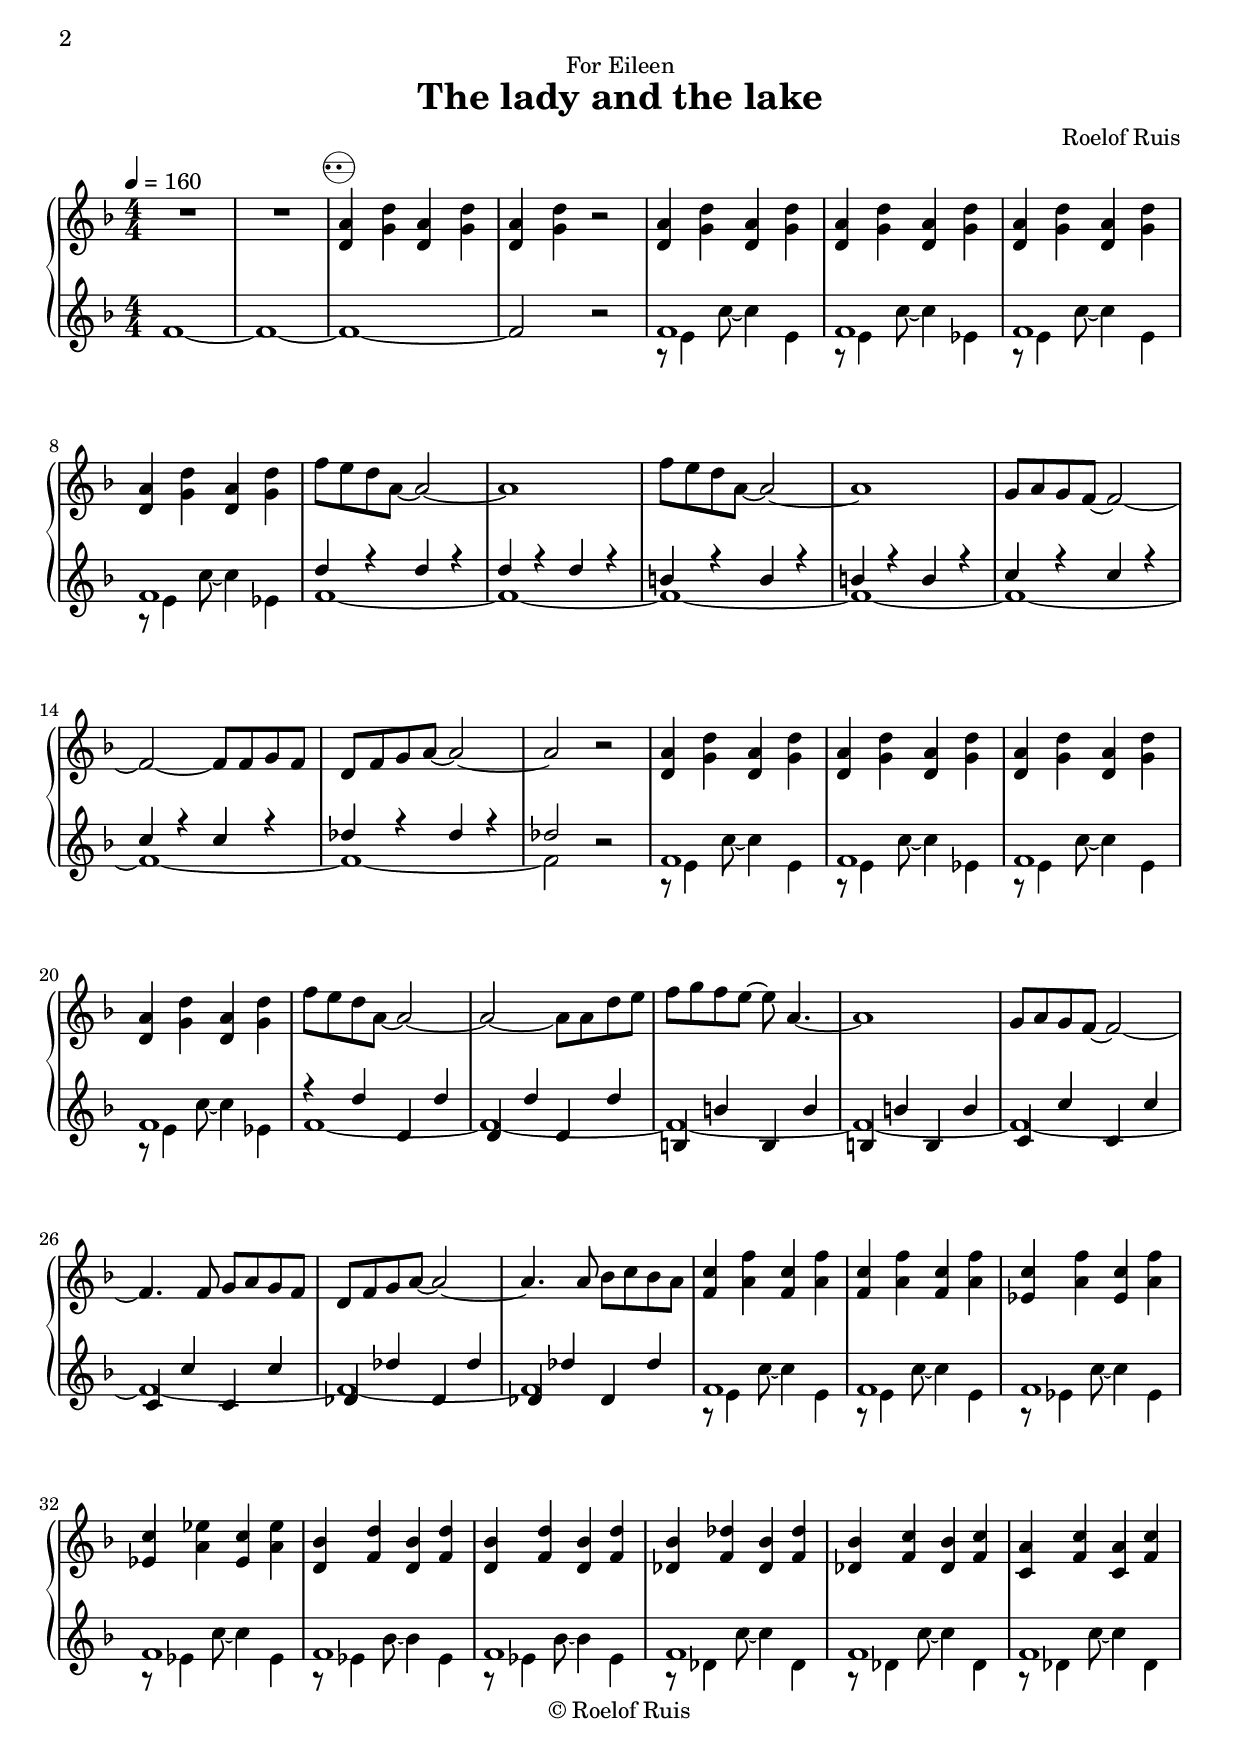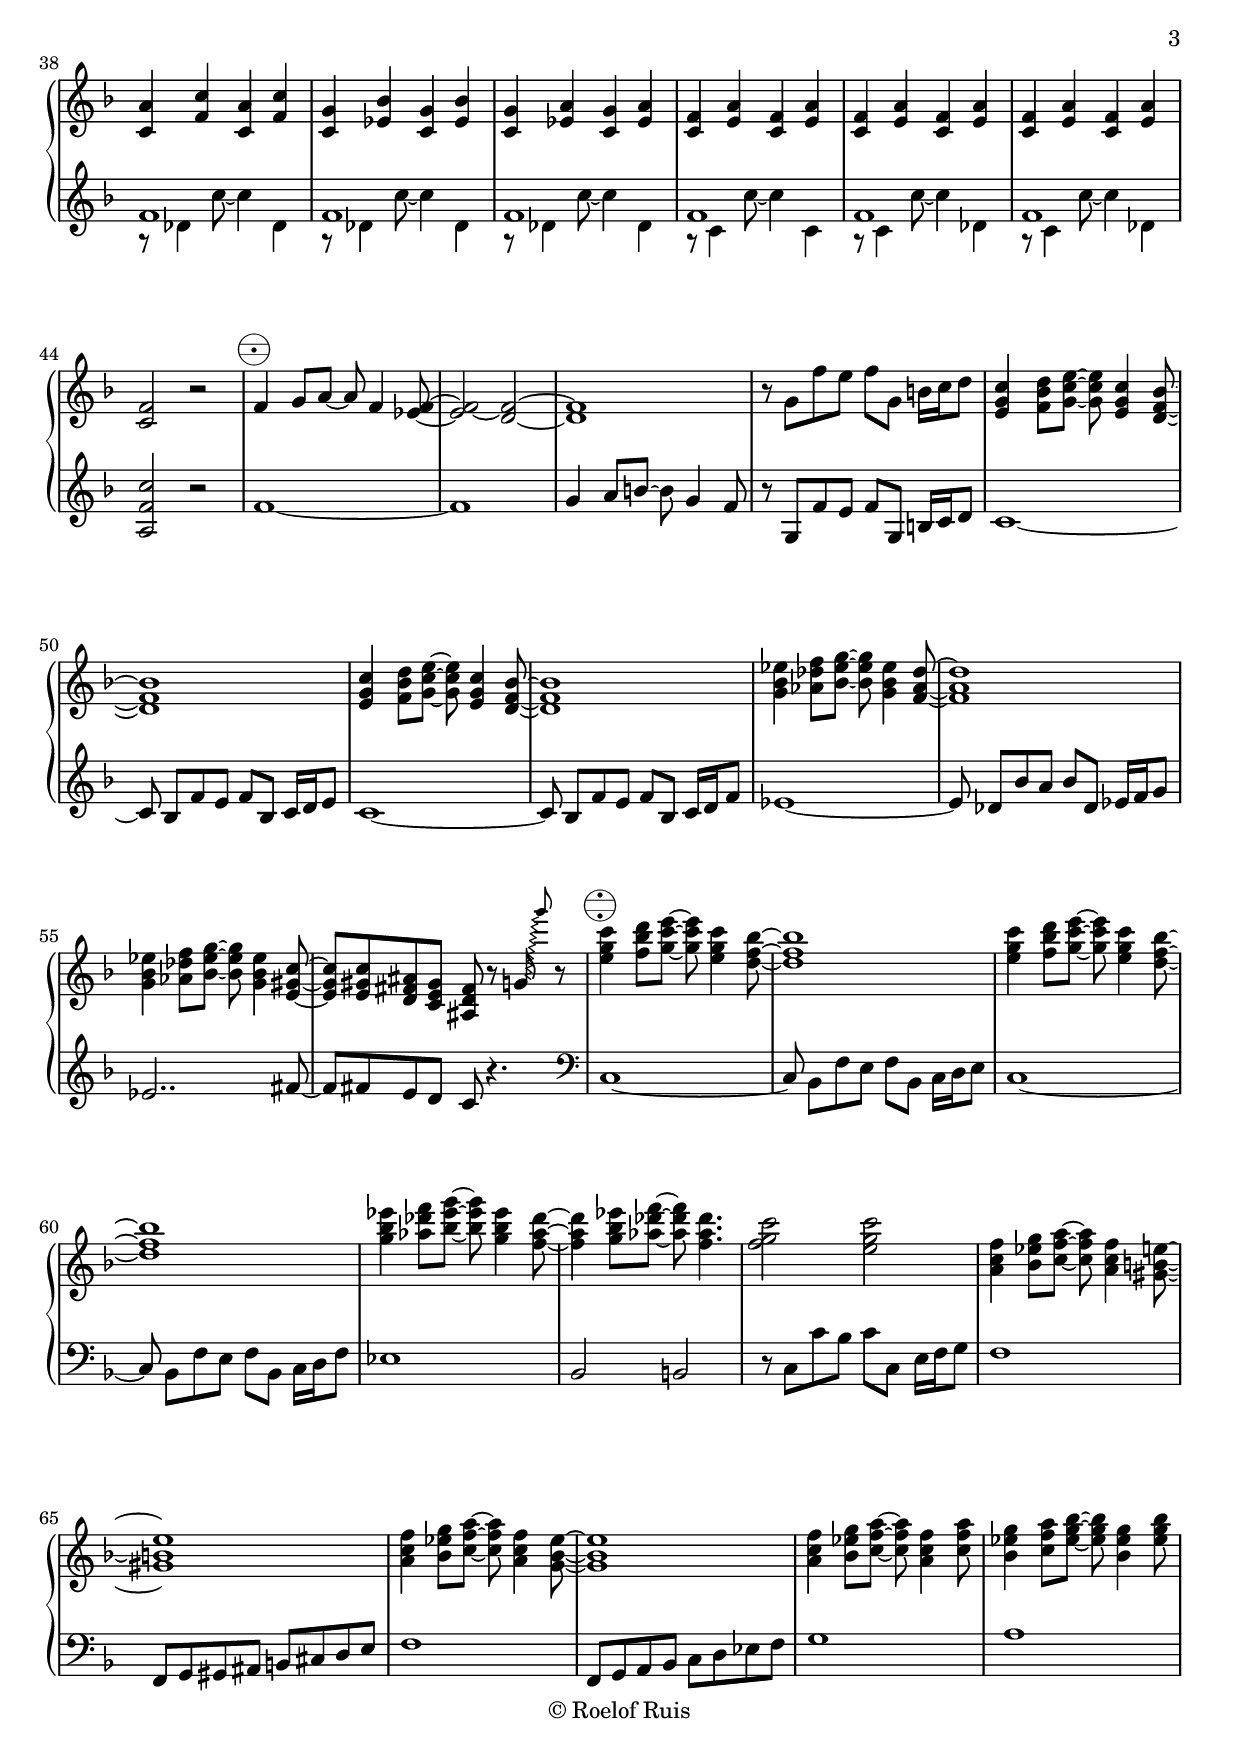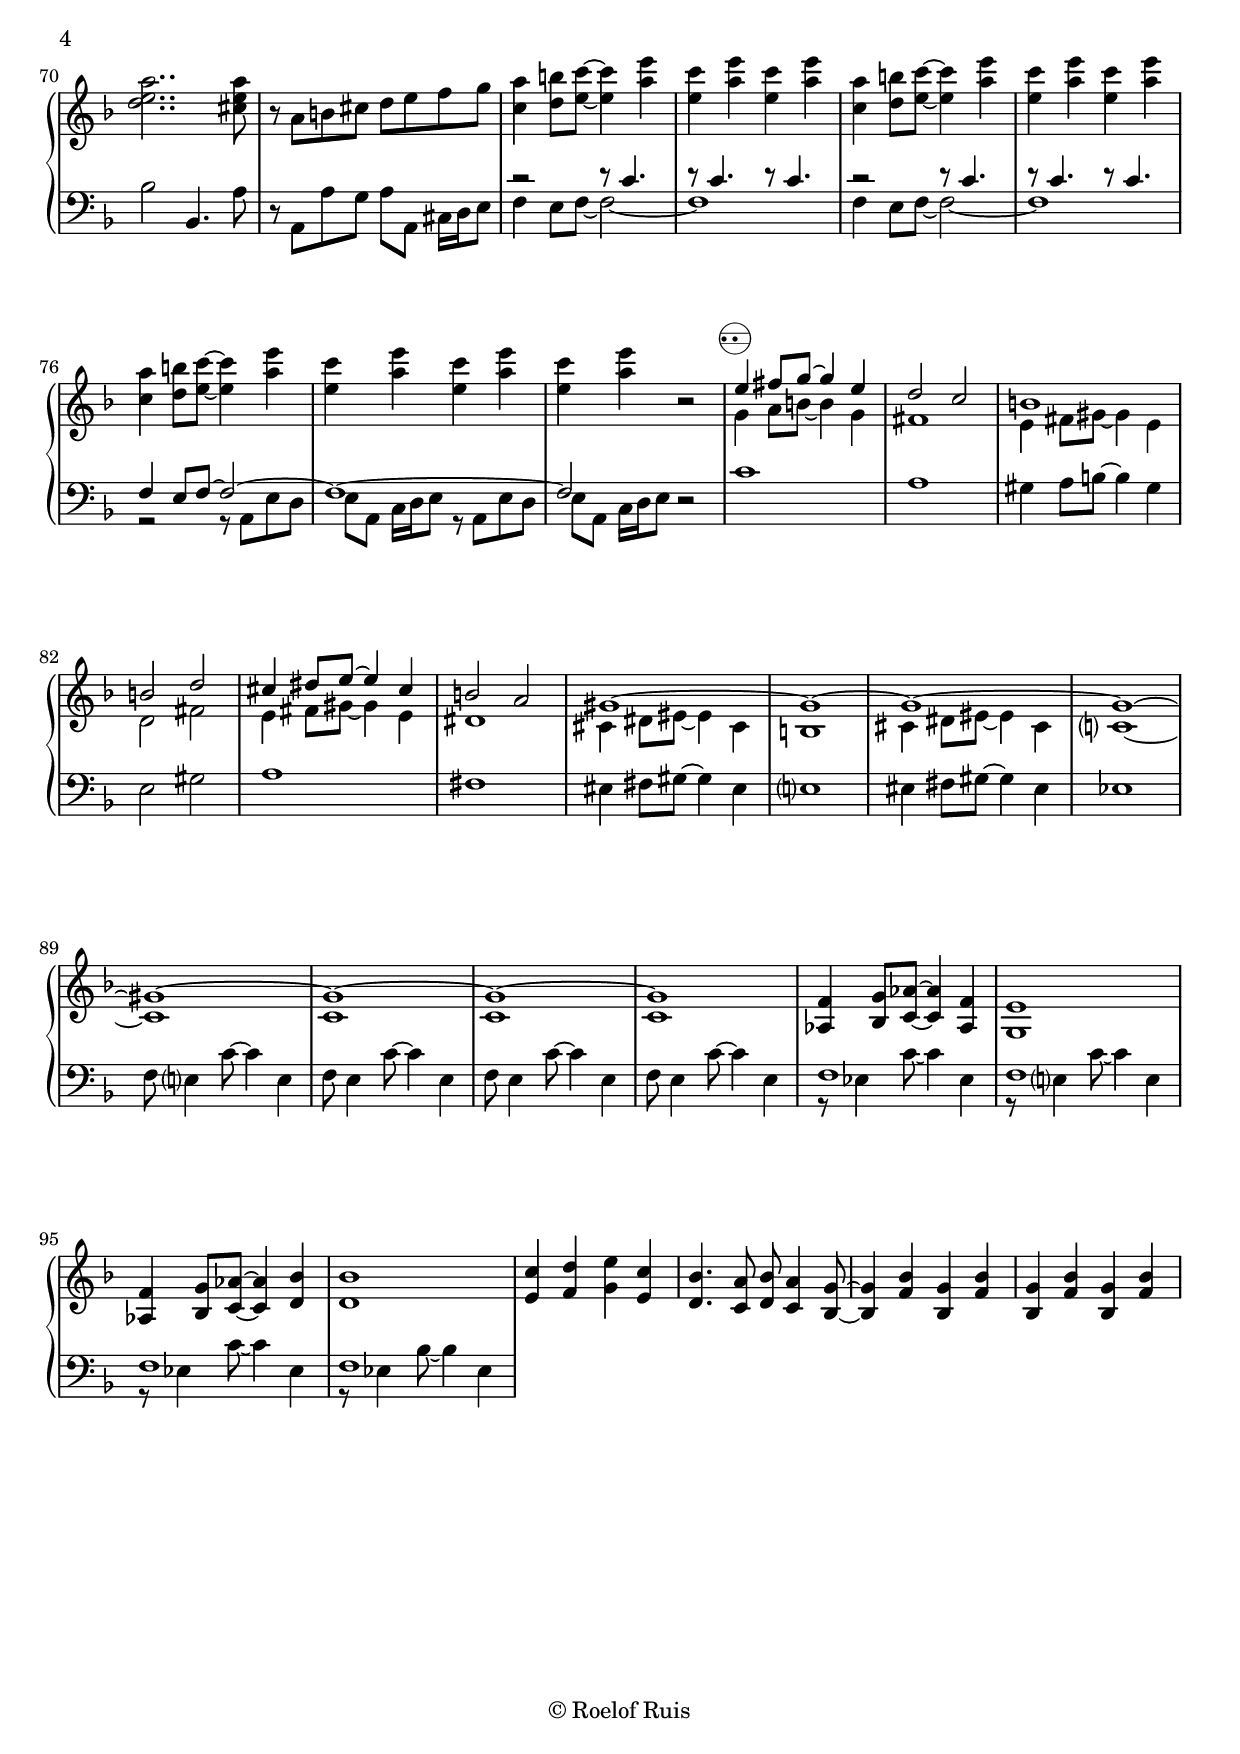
\version "2.20.0"

\version "2.20.0"

% ---- Bellows ----
out = ^\markup { \musicglyph #"accordion.pull" }
in = ^\markup { \musicglyph #"accordion.push" }

outsub = _\markup { \musicglyph #"accordion.pull" }
insub = _\markup { \musicglyph #"accordion.push" }

% ---- Basses ----
mj = ^\markup { \bold \magnify #0.8 { \roman M } }
mn = ^\markup { \bold \magnify #0.8 { \roman m } }
spt = ^\markup { \bold \magnify #0.8 { \roman 7 } }
vsp = ^\markup { \bold \magnify #0.8 { \roman v7 } }

bbass = _\markup {\box {\bold{BB}}}
sbass = _\markup {\box {\bold{SB}}}

% ---- Registers ----

eightva = \markup {\italic \translate #'(1.8 . 0) \raise #2 \magnify #0.8 {"8va"}}
loco    = \markup {\italic \translate #'(1.8 . 0) \raise #2 \magnify #0.8 {"loco"}}

dot = \markup {
  \musicglyph #"accordion.dot"
}

freebass = \markup {
  \musicglyph #"accordion.freebass"
}

discant = \markup {
  \musicglyph #"accordion.discant"
}

fbregz = ^\markup {
  \whiteout
  \combine
  \freebass
  \raise #0.5 \dot
}

fbrega = ^\markup {
  \whiteout
  \combine
  \freebass
  \raise #1.5 \dot
}

regz = ^\markup {
  \whiteout
  \combine
  \discant
  \raise #0.5 \dot
}

regez = ^\markup {
  \whiteout
  \combine
  \discant
    \combine
    \raise #0.5 \dot
    \eightva
}

rega = ^\markup {
  \whiteout
  \combine
  \discant
  \raise #1.5 \dot
}

regac = ^\markup {
  \whiteout
  \combine
  \discant
  \translate #'(-1 . 0) \raise #1.5 \dot
}

regzdba = ^\markup {
  \whiteout
  \combine
  \discant
  \combine
    \raise #0.5 \dot
    \combine
      \raise #1.5 \dot
      \translate #'(-1 . 0) \raise #1.5 \dot
}

regdbav = ^\markup {
  \whiteout
  \combine
  \discant
  \combine
    \raise #2.5 \dot
    \combine
      \raise #1.5 \dot
      \translate #'(-1 . 0) \raise #1.5 \dot
}

regav = ^\markup {
  \whiteout
  \combine
  \discant
  \combine
    \raise #2.5 \dot
    \raise #1.5 \dot
}

regdbaz = ^\markup {
  \whiteout
  \combine
  \discant
  \combine
    \raise #0.5 \dot
    \combine
      \raise #1.5 \dot
      \translate #'(-1 . 0) \raise #1.5 \dot
}

regdba = ^\markup {
  \whiteout
  \combine
  \discant
  \combine
    \raise #1.5 \dot
    \translate #'(-1 . 0) \raise #1.5 \dot
}

regza = ^\markup {
  \whiteout
  \combine
  \discant
  \combine
    \raise #0.5 \dot
    \raise #1.5 \dot
}

regeza = ^\markup {
  \whiteout
  \combine
  \discant
  \combine
    \raise #0.5 \dot
    \combine
      \raise #1.5 \dot
      \eightva
}

regzv = ^\markup {
  \whiteout
  \combine
  \discant
  \combine
    \raise #0.5 \dot
    \raise #2.5 \dot
}

regzav = ^\markup {
  \whiteout
  \combine
  \discant
  \combine
    \raise #2.5 \dot
    \combine
      \raise #1.5 \dot
      \raise #0.5 \dot
}

regezv = ^\markup {
  \whiteout
  \combine
  \discant
  \combine
    \raise #0.5 \dot
    \combine
      \raise #2.5 \dot
      \eightva
}

regzacv = ^\markup {
  \whiteout
  \combine
  \discant
  \combine
    \raise #2.5 \dot
    \combine
      \translate #'(-1 . 0) \raise #1.5 \dot
      \raise #0.5 \dot
}

regzacvl = ^\markup {
  \whiteout
  \combine
  \discant
  \combine
    \raise #2.5 \dot
    \combine
      \translate #'(-1 . 0) \raise #1.5 \dot
      \combine
        \raise # 0.5 \dot
        \loco
}

regzdbav = ^\markup {
  \whiteout
  \combine
  \discant
  \combine
    \raise #2.5 \dot
    \combine
      \raise #1.5 \dot
      \combine
      \translate #'(-1 . 0) \raise #1.5 \dot
      \raise #0.5 \dot
}









% ---- Other functionality ----

simile = \markup "simile"
subp = _\markup{ \italic sub \dynamic p }


options = {
  \tempo 4=160
  \numericTimeSignature
  \time 4/4
  \key f \major
}

staffRight = {
  \options
  \clef treble
  \relative c''' {
    R1*2 |
    <a, d,>4\regdba <d g,> <a d,> <d g,> |
    <a d,>4 <d g,> r2 |
    
    <a d,>4 <d g,> <a d,> <d g,> |
    <a d,>4 <d g,> <a d,> <d g,> |
    <a d,>4 <d g,> <a d,> <d g,> |
    <a d,>4 <d g,> <a d,> <d g,> |
    
    f8 e d a~ a2~ |
    a1 |
    f'8 e d a~ a2~ |
    a1 |
    g8 a g f~ f2~ |
    f2~ f8 f g f |
    d8 f g a~ a2~ |
    a2 r |
    
    <a d,>4 <d g,> <a d,> <d g,> |
    <a d,>4 <d g,> <a d,> <d g,> |
    <a d,>4 <d g,> <a d,> <d g,> |
    <a d,>4 <d g,> <a d,> <d g,> |
    
    f8 e d a~ a2~ |
    a2~ a8 a d e |
    f g f e~ e a,4.~ |
    a1 |
    g8 a g f~ f2~ |
    f4. f8 g a g f |
    d8 f g a~ a2~ |
    a4. a8 bes c bes a |
    
    <c f,>4 <f a,> <c f,> <f a,> |
    <c f,> <f a,> <c f,> <f a,> |
    <c es,> <f a,> <c es,> <f a,> |
    <c es,> <es a,> <c es,> <es a,> |
    <bes d,> <d f,> <bes d,> <d f,> |
    <bes d,> <d f,> <bes d,> <d f,> |
    <bes des,> <des f,> <bes des,> <des f,> |
    <bes des,> <c f,> <bes des,> <c f,> |
    <a c,> <c f,> <a c,> <c f,> |
    <a c,> <c f,> <a c,> <c f,> |
    <g c,> <bes es,> <g c,> <bes es,> |
    <g c,> <a es> <g c,> <a es> |
    <f c> <a e> <f c> <a e> |
    <f c> <a e> <f c> <a e> |
    <f c> <a e> <f c> <a e> |
    <f c>2 r2 |

    f4\rega g8 a~ a f4 <f~ es~>8 |
    <f~ es>2 <f~ d~> |
    <f d>1 |
    r8 g f' e f g, b16 c d8 |
    
    <c g e>4 <d bes f>8 <e~ c~ g~> <e c g> <c g e>4 <bes~ f~ d~>8 |
    <bes f d>1 |
    <c g e>4 <d bes f>8 <e~ c~ g~> <e c g> <c g e>4 <bes~ f~ d~>8 |
    <bes f d>1 |

    <es bes g>4 <f des as>8 <g~ es~ bes~> <g es bes> <es bes g>4 <des~ as~ f~>8 |
    <des as f>1 |
    <es bes g>4 <f des as>8 <g~ es~ bes~> <g es bes> <es bes g>4 <c~ gis~ e~>8 |
    \override Glissando.style = #'zigzag
    <c gis e>8 <c gis e> <ais fis d> <gis e c> <fis d ais> r8 \afterGrace g8 \glissando g''8 r8 |

    <c, g e>4\regzv <d bes f>8 <e~ c~ g~> <e c g> <c g e>4 <bes~ f~ d~>8 |
    <bes f d>1 |
    <c g e>4 <d bes f>8 <e~ c~ g~> <e c g> <c g e>4 <bes~ f~ d~>8 |
    <bes f d>1 |
    
    <es bes g>4 <f des as>8 <g~ es~ bes~> <g es bes> <es bes g>4 <des~ as~ f~>8 |
    <des as f>4 <es bes g>8 <f~ des~ as~> <f des as> <des as f>4. |
    <c g f>2 <c g e> |
    <f, c a>4 <g es bes>8 <a~ f~ c~> <a f c> <f c a>4 <e~ b~ gis~>8 |
    <e b gis>1 |
    <f c a>4 <g es bes>8 <a~ f~ c~> <a f c> <f c a>4 <es~ bes~ g~>8 |
    <es bes g>1 |
    <f c a>4 <g es bes>8 <a~ f~ c~> <a f c> <f c a>4 <a f c>8 |
    <g es bes>4 <a f c>8 <bes~ g~ es~> <bes g es> <g es bes>4 <bes g es>8 |
    <a e d>2.. <a e cis>8 |
    r8 a,[ b cis] d e f g |

    <a c,>4 <b d,>8 <c~ e,~>8 <c e,>4 <e a,> |
    <c e,> <e a,> <c e,> <e a,> |
    <a, c,>4 <b d,>8 <c~ e,~>8 <c e,>4 <e a,> |
    <c e,> <e a,> <c e,> <e a,> |
    
    <a, c,>4 <b d,>8 <c~ e,~>8 <c e,>4 <e a,> |
    <c e,> <e a,> <c e,> <e a,> |
    <c e,> <e a,> r2 |

    << { e,4\regdba fis8 g~ g4 e } \\ { g,4 a8 b~ b4 g } >> |
    << { d'2 c } \\ { fis,1 } >> |
    << { b1 } \\ { e,4 fis8 gis~ gis4 e } >> |
    << { b'2 d } \\ { d,2 fis } >> |
    << { cis'4 dis8 e~ e4 cis } \\ { e,4 fis8 gis~ gis4 e } >> |
    << { b'2 a } \\ { dis,1 } >> |
    << { gis1~ } \\ { cis,4 dis8 eis~ eis4 cis } >> |
    << { gis'1~ } \\ { b,1 } >> |
    << { gis'1~ } \\ { cis,4 dis8 eis~ eis4 cis } >> |
    << { gis'1~ } \\ { c,?1~ } >> |
    << { gis'1~ } \\ { c, } >> |
    << { gis'1~ } \\ { c, } >> |
    << { gis'1~ } \\ { c, } >> |
    << { gis'1~ } \\ { c, } >> |

    <f as,>4 <g bes,>8 <as~ c,~>8 <as c,>4 <f as,> |
    <e g,>1 |
    <f as,>4 <g bes,>8 <as~ c,~>8 <as c,>4 <bes d,> |
    <bes d,>1 |
    
    <c e,>4 <d f,> <e g,> <c e,> |
    <bes d,>4. <a c,>8 <bes d,> <a c,>4 <g~ bes,~>8 |
    <g bes,>4 <bes f> <g bes,> <bes f> |
    <g bes,>4 <bes f> <g bes,> <bes f> |

  }
}

staffLeft = {
  \options
  \clef treble
  \relative c' {
    f1~ |
    f1~ |
    f1~ |
    f2 r2 |

    << { f1 } \\ { r8 e4 c'8~ c4 e, } >> |
    << { f1 } \\ { r8 e4 c'8~ c4 es, } >> |
    << { f1 } \\ { r8 e4 c'8~ c4 e, } >> |
    << { f1 } \\ { r8 e4 c'8~ c4 es, } >> |
    
    << 
       { 
         d'4 r d r |
         d4 r d r |
         b r b r |
         b r b r |
         c r c r |
         c r c r |
         des r des r |
         des2
       }
       \\
       { f,1~ f~ f~ f~ f~ f~ f~ f2 }
    >> r2 |
    
    << { f1 } \\ { r8 e4 c'8~ c4 e, } >> |
    << { f1 } \\ { r8 e4 c'8~ c4 es, } >> |
    << { f1 } \\ { r8 e4 c'8~ c4 e, } >> |
    << { f1 } \\ { r8 e4 c'8~ c4 es, } >> |
    
    << 
       { 
         r4 d'4 d, d' |
         d, d' d, d' |
         b, b' b, b' |
         b, b' b, b' |
         c, c' c, c' |
         c, c' c, c' |
         des, des' des, des' |
         des, des' des, des' |
       }
       \\
       { f,1~ f~ f~ f~ f~ f~ f~ f }
    >>
    
    << { f1 } \\ { r8 e4 c'8~ c4 e, } >> |
    << { f1 } \\ { r8 e4 c'8~ c4 e, } >> |
    << { f1 } \\ { r8 es4 c'8~ c4 es, } >> |
    << { f1 } \\ { r8 es4 c'8~ c4 es, } >> |
    << { f1 } \\ { r8 es4 bes'8~ bes4 es, } >> |
    << { f1 } \\ { r8 es4 bes'8~ bes4 es, } >> |
    << { f1 } \\ { r8 des4 c'8~ c4 des, } >> |
    << { f1 } \\ { r8 des4 c'8~ c4 des, } >> |
    << { f1 } \\ { r8 des4 c'8~ c4 des, } >> |
    << { f1 } \\ { r8 des4 c'8~ c4 des, } >> |
    << { f1 } \\ { r8 des4 c'8~ c4 des, } >> |
    << { f1 } \\ { r8 des4 c'8~ c4 des, } >> |
    << { f1 } \\ { r8 c4 c'8~ c4 c, } >> |
    << { f1 } \\ { r8 c4 c'8~ c4 des, } >> |
    << { f1 } \\ { r8 c4 c'8~ c4 des, } >> |
    <c' f, a,>2 r2
    
    f,1~ |
    f |
    g4 a8 b~ b g4 f8 |
    r8 g, f' e f g, b16 c d8 |
    

    c1~ |
    c8 bes[ f' e] f bes, c16 d e8 |
    c1~ |
    c8 bes[ f' e] f bes, c16 d f8 |
    es1~ |
    es8 des[ bes' a] bes des, es16 f g8 |
    es2.. fis8~ |
    fis8 fis e d c8 r4. |
    
    \clef bass
    
    c,1~ |
    c8 bes[ f' e] f bes, c16 d e8 |
    c1~ |
    c8 bes[ f' e] f bes, c16 d f8 |
    es1 |
    bes2 b |
    r8 c c' bes c c, e16 f g8 |
    
    f1 |
    f,8 g gis ais b cis d e |
    f1 |
    f,8 g a bes c d es f |
    g1 |
    a1 |
    bes2 bes,4. a'8 |
    r8 a,[ a' g] a a, cis16 d e8 |

    << { r2 r8 c'4. } \\ { f,4 e8 f8~ f2~ } >> |
    << { r8 c'4. r8 c4. } \\ { f,1 } >> |
    << { r2 r8 c'4. } \\ { f,4 e8 f8~ f2~ } >> |
    << { r8 c'4. r8 c4. } \\ { f,1 } >> |
    << { f4 e8 f8~ f2~ } \\ { r2 r8 a, e' d } >> |
    << { f1~ } \\ { e8 a, c16 d e8 r a, e' d } >> |
    << { f2 } \\ { e8 a, c16 d e8 } >> r2 |
    
    c'1 |
    a1 |
    gis4 a8 b~ b4 gis |
    e2 gis |
    a1 |
    fis1 |
    eis4 fis8 gis~ gis4 eis |
    e?1 |
    eis4 fis8 gis~ gis4 eis |
    es1 |
    f8 e?4 c'8~ c4 e, |
    f8 e4 c'8~ c4 e, |
    f8 e4 c'8~ c4 e, |
    f8 e4 c'8~ c4 e, |
    
    << { f1 } \\ { r8 es4 c'8~ c4 es, } >> |
    << { f1 } \\ { r8 e?4 c'8~ c4 e, } >> |
    << { f1 } \\ { r8 es4 c'8~ c4 es, } >> |
    << { f1 } \\ { r8 es4 bes'8~ bes4 es, } >> |
    
  }
}

dynamics = \new Dynamics {
  
}

\book {
  
  \header {
    title = "The lady and the lake"
    composer = "Roelof Ruis"
    dedication = "For Eileen"
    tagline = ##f
    instrumentName = "Accordion solo"
    year = "2022"
    description = "The start of Spring. A young, adventurous lady arrives at a small lake and decides to take short swim.\n\nWritten to practice composing by story."
    info = "For Free Bass - Difficulty: Hard"
    permission = "Licensed under the Creative Commons Attribution-NoDerivatives 4.0 International License."
    projecturl = "https://github.com/RoelofRuis/free-sheets"
    version = "March 2022"
  }

  \paper {
    max-systems-per-page = 6
    %min-systems-per-page = 5
    indent = 0.0
    %ragged-last-bottom = ##f
    print-all-headers = ##t
    
    bookTitleMarkup = \markup {
      \column {
        \vspace #2
        \fill-line { \fontsize #2 \fromproperty #'header:dedication }
        \vspace #1
        \fill-line { \fontsize #8 \fromproperty #'header:title }
        \vspace #2
        \fill-line { \fontsize #6 \italic \fromproperty #'header:composer }
        \vspace #.5
        \fill-line { \fontsize #2 \fromproperty #'header:year }
        \vspace #3
        \fill-line { \fontsize #4 \fromproperty #'header:instrumentName }
        \vspace #10
        \override #'(line-width . 55)
        \fontsize #1
        \justify-field #'header:description
        \vspace #1
        \fontsize #1
        \justify-field #'header:info
        \vspace #4
        \override #'(line-width . 55)
        \fontsize #1
        \justify-field #'header:permission
        \vspace #1
        \vspace #14
        \justify { \char ##x00A9 Roelof Ruis \concat { " - Version " \fromproperty #'header:version } }
        \typewriter { \fromproperty #'header:projecturl }
      }
    }
    
    oddFooterMarkup = \markup {
      \fill-line {
        \center-column {
          \on-the-fly #part-first-page ""
          \on-the-fly #not-first-page \line { \char ##x00A9 Roelof Ruis }
        }
      }
    }  
  }

  \score {
    \header {
      breakbefore = ##t
    }

    \new PianoStaff <<
      \new Staff = "right" \with {midiInstrument = "accordion"} \staffRight
      \dynamics
      \new Staff = "left" \with {midiInstrument = "accordion"} \staffLeft
    >>

    \layout {}
    
    \midi {}
  }
}
